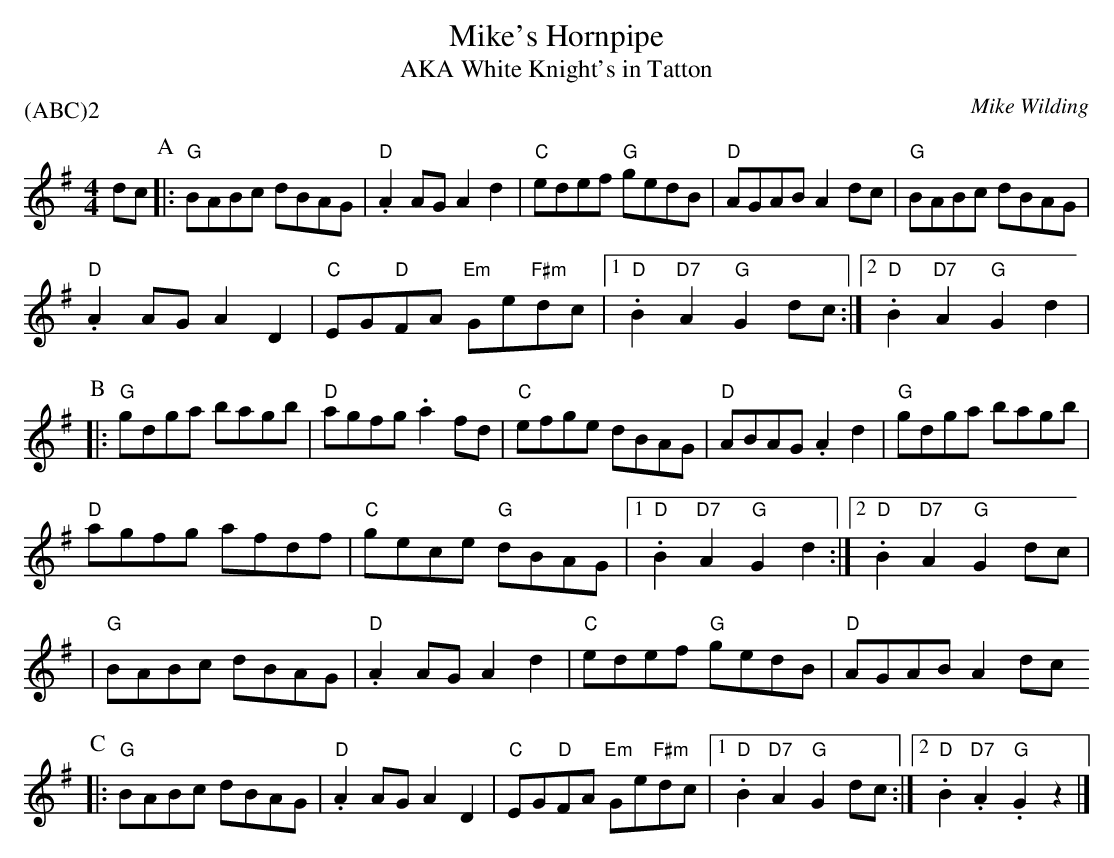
X:1
T:Mike's Hornpipe
T:AKA White Knight's in Tatton
P:(ABC)2
C:Mike Wilding
M:4/4
L:1/8
K:Gmaj
dc [P:A] \
|:"G"BABc dBAG|"D".A2AG A2d2|"C"edef "G"gedB|"D"AGABA2dc|"G"BABc   dBAG|
"D".A2AGA2D2|"C"EG"D"FA "Em"Ge"F#m"dc|1 "D".B2"D7"A2"G"G2 dc :|2 "D".B2"D7"A2"G"G2 d2 |
P:B
|:"G"gdga bagb|"D"agfg.a2fd|"C"efge dBAG|"D"ABAG.A2d2|"G"gdga bagb|
"D"agfg afdf|"C"gece "G"dBAG|1 "D".B2"D7"A2"G"G2d2:|2"D".B2"D7"A2"G"G2dc|
|"G"BABc dBAG|"D".A2AGA2d2|"C"edef "G"gedB|"D"AGABA2dc
P:C
|:"G"BABc dBAG|"D".A2AGA2D2|"C"EG"D"FA"Em" Ge"F#m"dc|1 "D".B2"D7"A2"G"G2 dc:|2 "D".B2"D7".A2"G".G2 z2|]
